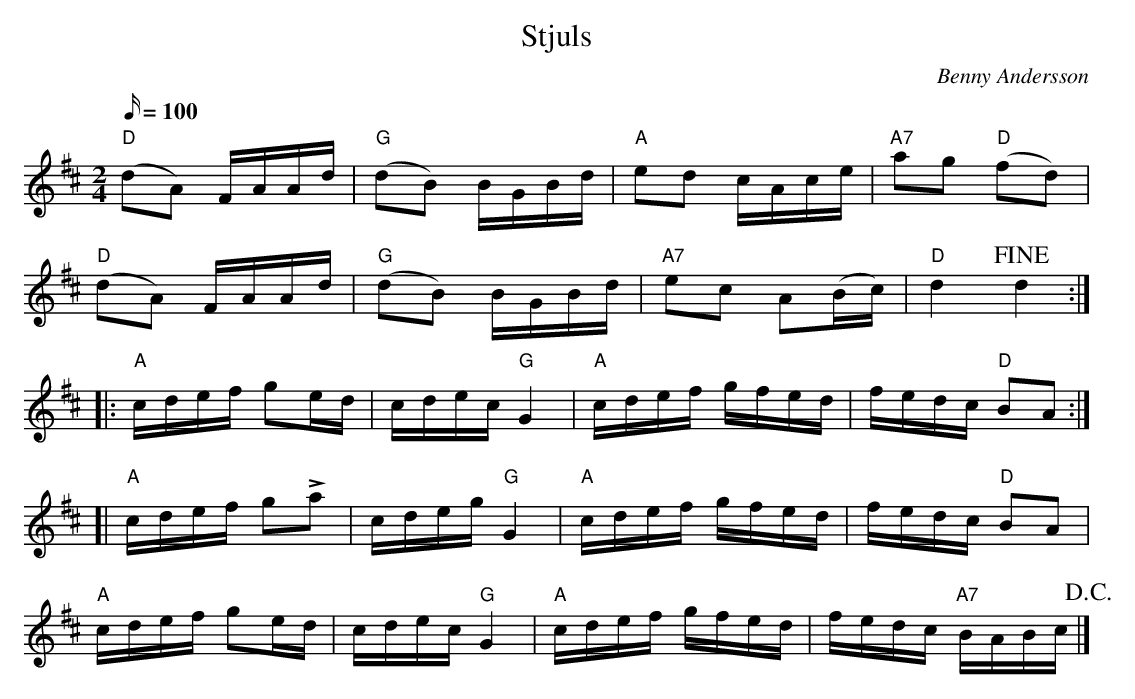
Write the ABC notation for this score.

X:1
T:Stjuls
C:Benny Andersson
M:2/4
Q:100
L:1/16
K:D
V:1
"D" (d2A2) FAAd | "G" (d2B2) BGBd | "A" e2d2 cAce | "A7" a2g2 "D" (f2d2) |
"D" (d2A2) FAAd | "G" (d2B2) BGBd | "A7" e2c2 A2(Bc) | "D" d4 !fine! d4 :|
|: "A" cdef g2ed | cdec "G" G4 | "A" cdef gfed | fedc "D" B2A2 :|
[| "A" cdef g2!>!a2 | cdeg "G" G4 | "A" cdef gfed | fedc "D" B2A2 |
"A" cdef g2ed | cdec "G" G4 | "A" cdef gfed | fedc "A7" BABc !D.C.! |]
